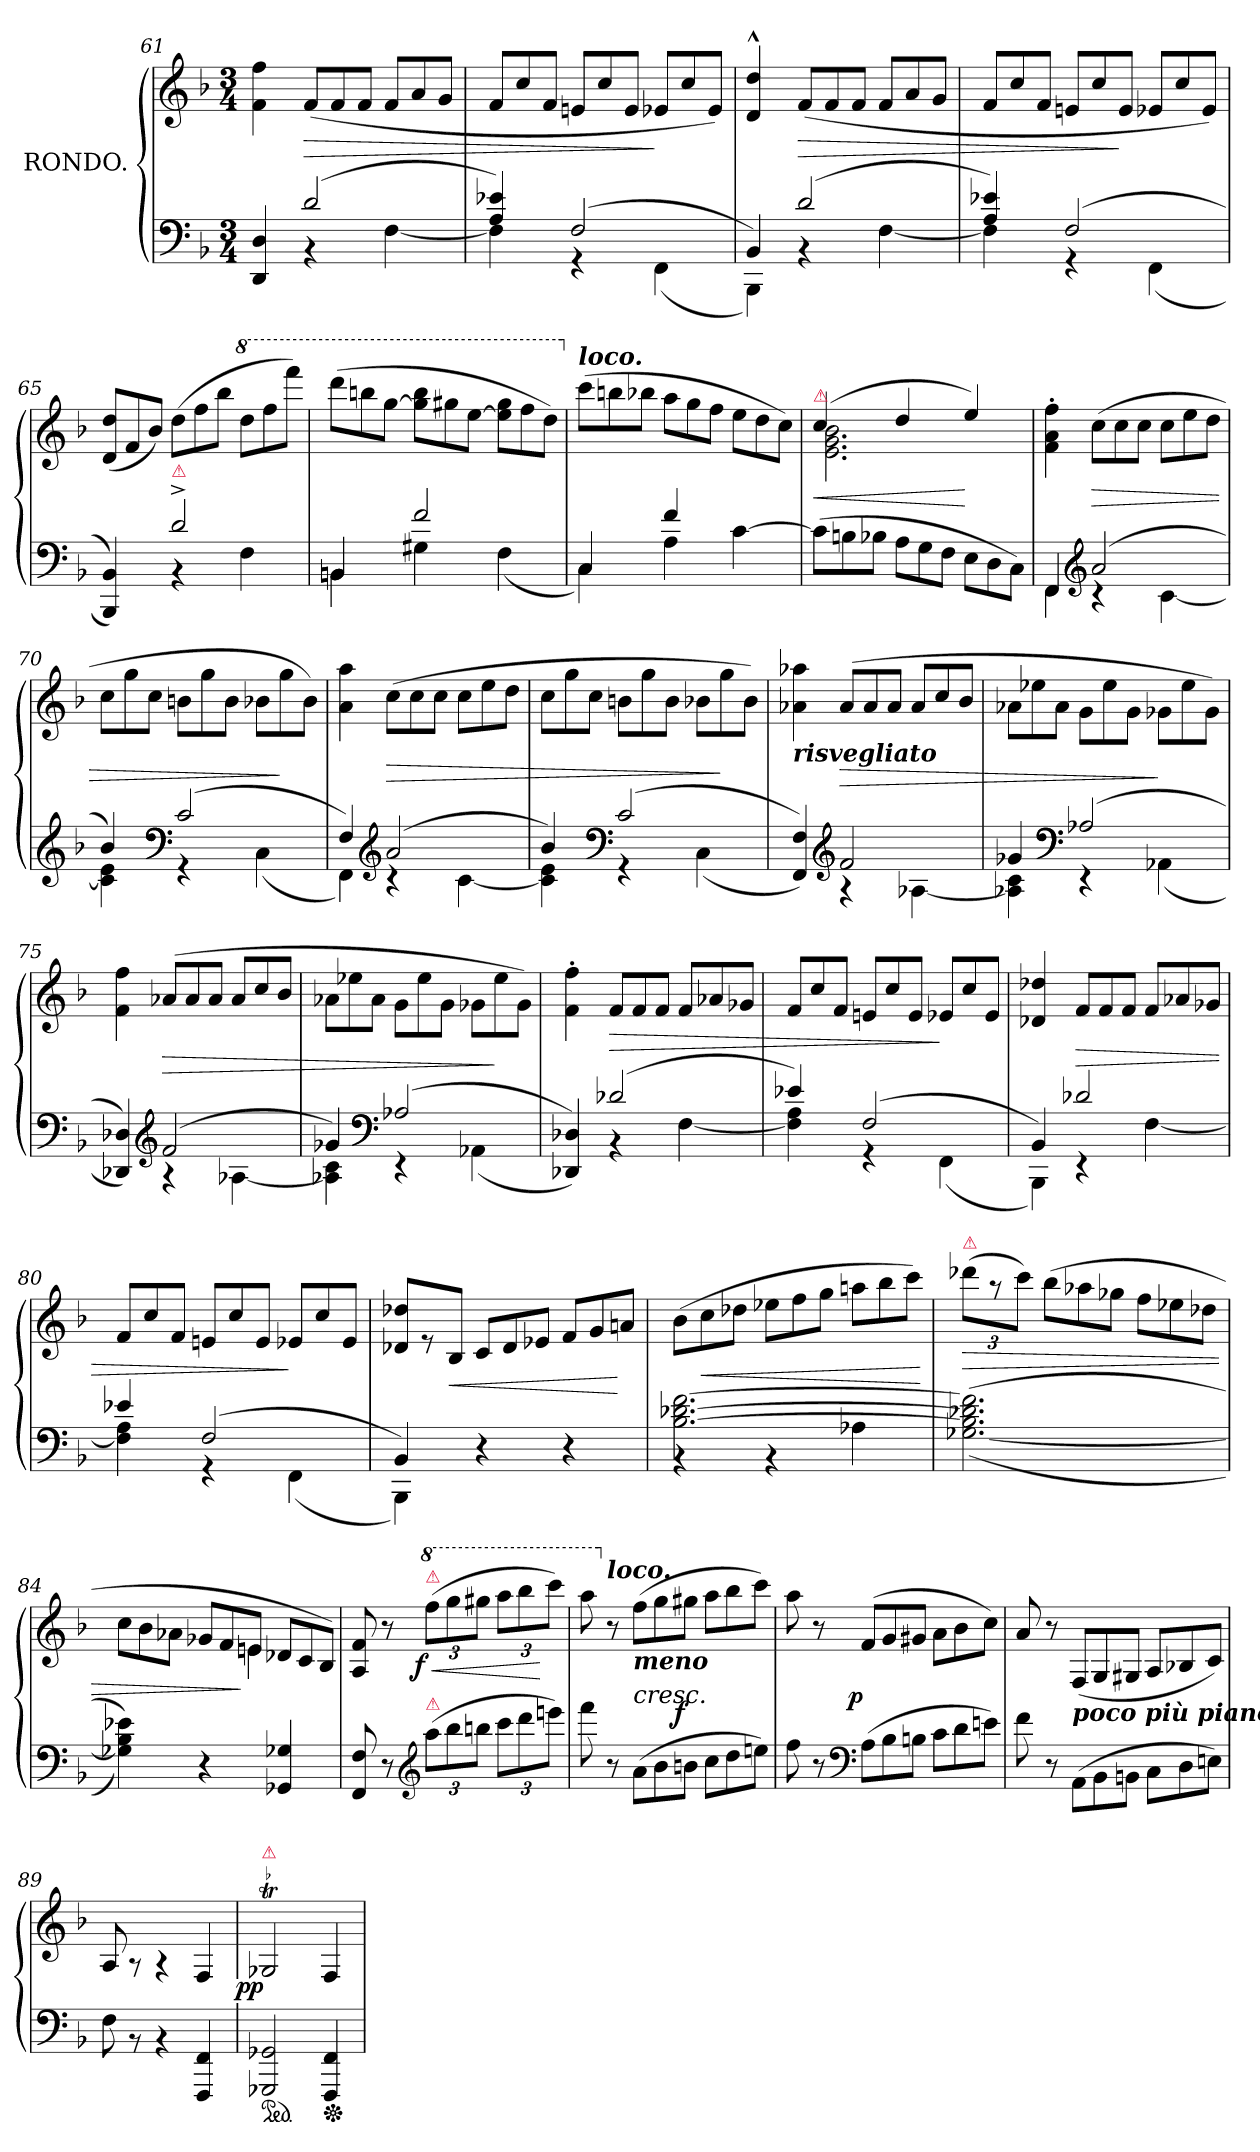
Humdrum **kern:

**kern	**kern	**dynam
*part1	*part1	*part1
*staff2	*staff1	*staff1/2
*I"RONDO.	*	*
*clefF4	*clefG2	*
*k[b-]	*k[b-]	*
*M3/4	*M3/4	*
=61	=61	=61
*^	*	*
4DD 4D	4ryy	4f 4ff	.
*	*	*Xtuplet	*
(>2d	4r	(>12fL	>
.	.	12f	.
.	.	12fJ	.
.	[4F	12fL	.
.	.	12a	.
.	.	12gJ	.
=62	=62	=62	=62
4A 4e-X)	4F]	12fL	.
.	.	12cc	.
.	.	12fJ	.
(>2F	4r	12enL	.
.	.	12cc	.
.	.	12eJ	.
.	(<4FF	12e-XL	]
.	.	12cc	.
.	.	12e-J)	.
=63	=63	=63	=63
4BB-)	4BBB-)	4d^^>/ 4dd^^>/	.
(>2d	4rBB	(>12fL	>
.	.	12f	.
.	.	12fJ	.
.	[4F	12fL	.
.	.	12a	.
.	.	12gJ	.
=64	=64	=64	=64
4A 4e-X)	4F]	12fL	.
.	.	12cc	.
.	.	12fJ	.
(>2F	4r	12enL	.
.	.	12cc	.
.	.	12eJ	]
.	(<4FF	12e-XL	.
.	.	12cc	.
.	.	12e-J)	.
=65	=65	=65	=65
4BBB- 4BB-))	4ryy	(<12d 12ddL	.
.	.	12f	.
.	.	12b-J)	.
!LO:TX:a:color=crimson:t=⚠	!	!	!
2d^<	4rBB	(>12ddL	.
.	.	12ff	.
.	.	12bb-J	.
*	*	*8va	*
.	4F	12dddL	.
.	.	12fff	.
.	.	12ffffJ)	.
=66	=66	=66	=66
4BBn	4BBn	(>12ddddL	.
.	.	12bbbn	.
.	.	[12gggJ	.
2f	4G#X	12ggg] 12bbbL	.
.	.	12ggg#X	.
.	.	[12eeeJ	.
.	(>4F	12eee] 12ggg#L	.
.	.	12fff	.
.	.	12dddJ)	.
=67	=67	=67	=67
*	*	*X8va	*
!	!	!LO:TX:a:Bi:t=loco.	!
4C	4C)	(>12cccL	.
.	.	12bbn	.
.	.	12bb-XJ	.
4f	4A	12aaL	.
.	.	12gg	.
.	.	12ffJ	.
4ryy	[>4c	12eeL	.
.	.	12dd	.
.	.	12ccJ)	.
*v	*v	*	*
=68	=68	=68
*Xtuplet	*	*
*	*^	*
!	!LO:TX:a:color=crimson:t=⚠	!	!
(>12cL]	(>4cc	2.e 2.g 2.b-	<
12Bn	.	.	.
12B-XJ	.	.	.
12AL	4dd	.	.
12G	.	.	.
12FJ	.	.	.
12EL	4ee)	.	[
12D	.	.	.
12CJ)	.	.	.
*	*v	*v	*
=69	=69	=69
*^	*	*
4FF	4FF	4f'> 4a'> 4ff'>	.
*clefG2	*	*	*
(>2a	4rc	(>12ccL	>
.	.	12cc	.
.	.	12ccJ	.
.	[4c	12ccL	.
.	.	12ee	.
.	.	12ddJ	.
=70	=70	=70	=70
4b-)	4c] 4e	12ccL	.
.	.	12gg	.
.	.	12ccJ	.
*clefF4	*	*	*
(>2c	4rGG	12bnL	.
.	.	12gg	.
.	.	12bJ	.
.	(<4C	12b-XL	.
.	.	12gg	]
.	.	12b-J)	.
=71	=71	=71	=71
4F)	4FF)	4a 4aa	.
*clefG2	*	*	*
(>2a	4rc	(>12ccL	>
.	.	12cc	.
.	.	12ccJ	.
.	[4c	12ccL	.
.	.	12ee	.
.	.	12ddJ	.
=72	=72	=72	=72
4b-)	4c] 4e	12ccL	.
.	.	12gg	.
.	.	12ccJ	.
*clefF4	*	*	*
(>2c	4rGG	12bnL	.
.	.	12gg	.
.	.	12bJ	.
.	(<4C	12b-XL	.
.	.	12gg	]
.	.	12b-J)	.
=73	=73	=73	=73
!	!	!LO:TX:b:Bi:t=risvegliato	!
4FF 4F))	4ryy	4a-X 4aa-X	.
*clefG2	*	*	*
2f	4r	(>12a-/L	>
.	.	12a-	.
.	.	12a-J	.
.	[4A-X	12a-/L	.
.	.	12cc	.
.	.	12b-J	.
=74	=74	=74	=74
4g-X	4A-X] 4c	12a-X\L	.
.	.	12ee-X	.
.	.	12a-J	.
*clefF4	*	*	*
(>2A-X	4r	12g\L	.
.	.	12ee-	.
.	.	12gJ	.
.	(<4AA-X	12g-X\L	]
.	.	12ee-	.
.	.	12g-J)	.
=75	=75	=75	=75
4DD-X 4D-X))	4ryy	4f 4ff	.
*clefG2	*	*	*
(>2f	4r	(>12a-X/L	>
.	.	12a-	.
.	.	12a-J	.
.	[4A-X	12a-/L	.
.	.	12cc	.
.	.	12b-J	.
=76	=76	=76	=76
4g-X)	4A-X] 4c	12a-X\L	.
.	.	12ee-X	.
.	.	12a-J	.
*clefF4	*	*	*
(>2A-X	4r	12g\L	.
.	.	12ee-	.
.	.	12gJ	.
.	(<4AA-X	12g-X\L	.
.	.	12ee-	]
.	.	12g-J)	.
=77	=77	=77	=77
4DD-X 4D-X))	4ryy	4f'> 4ff'>	.
(>2d-X	4rBB	12fL	>
.	.	12f	.
.	.	12fJ	.
.	[4F	12fL	.
.	.	12a-X	.
.	.	12g-XJ	.
=78	=78	=78	=78
4e-X)	4F] 4A	12fL	.
.	.	12cc	.
.	.	12fJ	.
(>2F	4r	12enL	.
.	.	12cc	.
.	.	12eJ	.
.	(<4FF	12e-XL	]
.	.	12cc	.
.	.	12e-J	.
=79	=79	=79	=79
4BB-)	4BBB-)	4d-X 4dd-X	.
2d-X	4r	12fL	>
.	.	12f	.
.	.	12fJ	.
.	[4F	12fL	.
.	.	12a-X	.
.	.	12g-XJ	.
=80	=80	=80	=80
4e-X	4F] 4A	12fL	.
.	.	12cc	.
.	.	12fJ	.
(>2F	4r	12enL	.
.	.	12cc	.
.	.	12eJ	.
.	(<4FF	12e-XL	]
.	.	12cc	.
.	.	12e-J	.
=81	=81	=81	=81
4BB-)	4BBB-)	12d-X 12dd-XL	.
.	.	12r	.
.	.	12B-J	<
4r	2ryy	12cL	.
.	.	12d-	.
.	.	12e-XJ	.
4r	.	12fL	.
.	.	12g	.
.	.	12anJ	[
=82	=82	=82	=82
[2.B-\ [2.d-X\ [2.f\	4rBB	(>12b-L	.
.	.	12cc	<
.	.	12dd-XJ	.
.	4rBB	12ee-jiL	.
.	.	12ff	.
.	.	12ggJ	.
.	4A-X	12aanL	.
.	.	12bb-	.
.	.	12cccJ)	.
*v	*v	*	*
.	.	[
=83	=83	=83
*	*tuplet	*
!	!LO:TX:a:color=crimson:t=⚠	!
(>(>[2.G-X 2.B-] 2.d-X] 2.f]	(>12ddd-XL	>
.	12raa	.
.	12cccJ)	.
*	*Xtuplet	*
.	(>12bb-L	.
.	12aa-X	.
.	12gg-XJ	.
.	12ffL	.
.	12ee-ji	.
.	12dd-XJ	.
=84	=84	=84
*	*^	*
4G-X] 4B- 4e-X))	12ccL	6ryy	.
.	12b-	.	.
.	12a-XJ	6ryy	.
4r	12g-XL	.	.
.	12f	12ryy	.
.	12enJ	4en	]
4GG-X 4G-X	12d-XL	.	.
.	12c	.	.
.	12B-J)	12ryy	.
*	*v	*v	*
=85	=85	=85
8FF 8F	8A 8f	.
8r	8r	.
*clefG2	*	*
*tuplet	*	*
*	*8va	*
*	*tuplet	*
!	!LO:TX:a:color=crimson:t=⚠	!
!LO:TX:a:color=crimson:t=⚠	!	!
!	!	!LO:DY:n=1:rj
(>12aaL	(>12fffL	< f
12bb-	12ggg	.
12bbnJ	12ggg#XJ	.
12cccL	12aaaL	.
12ddd	12bbb-	.
12eeenJ)	12ccccJ)	[
=86	=86	=86
8fff	8aaa	.
*	*X8va	*
!	!LO:TX:a:Bi:t=loco.	!
8r	8r	.
*Xtuplet	*Xtuplet	*
!	!LO:TX:b:Bi:t=meno	!
(>12a\L	(>12ffL	<
12b-	12gg	.
12bnJ	12gg#XJ	f
12cc\L	12aaL	.
12dd	12bb-	.
12eenJ)	12cccJ)	[
=87	=87	=87
8ff	8aa	.
8r	8r	.
*clefF4	*	*
!	!	!LO:DY:rj
(>12AL	(>12fL	p
12B-	12g	.
12BnJ	12g#XJ	.
12cL	12aL	.
12d	12b-	.
12enJ)	12ccJ)	.
=88	=88	=88
8f	8a	.
8r	8r	.
!	!LO:TX:b:Bi:t=poco più piano.	!
(<12AA\L	(>12F/L	.
12BB-\	12G/	.
12BBnJ	12G#XJ	.
12C\L	12A/L	.
12D	12B-X	.
12En\J)	12c/J)	.
=89	=89	=89
8F\	8A/	.
8rBB	8rA	.
4rBB	4rA	.
4FFF/ 4FF/	4F/	.
=90	=90	=90
!	!LO:TX:a:color=crimson:t=⚠	!
!	!LO:TR:acc=-	!LO:DY:rj
*ped	*	*
2GGG-X/ 2GG-X/	2G-XT/	pp
*Xped	*	*
4FFF/ 4FF/	4F/	.
=	=	=
*-	*-	*-
